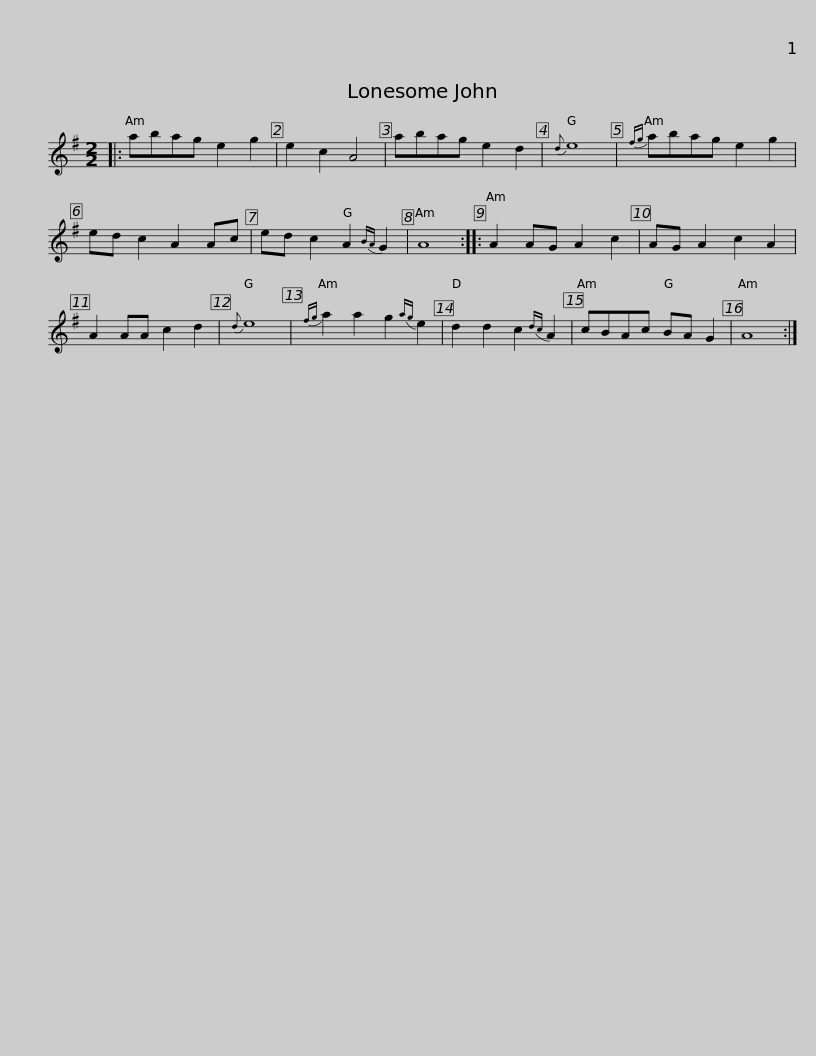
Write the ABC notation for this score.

X:1
L:1/8
M:2/2
I:linebreak $
K:G
V:1 treble
V:1
|: abag e2 g2 | e2 c2 A4 | abag e2 d2 |{d} e8 |{fg} abag e2 g2 | %5
 ed c2 A2 Ac | ed c2 A2{BA} G2 |$ A8 :: A2 AG A2 c2 | AG A2 c2 A2 | %10
 A2 AA c2 d2 |{d} e8 |{fg} a2 a2 g2{ag} e2 | d2 d2 c2{dc} A2 | cBAc BA G2 | %15
 A8 :| %16
